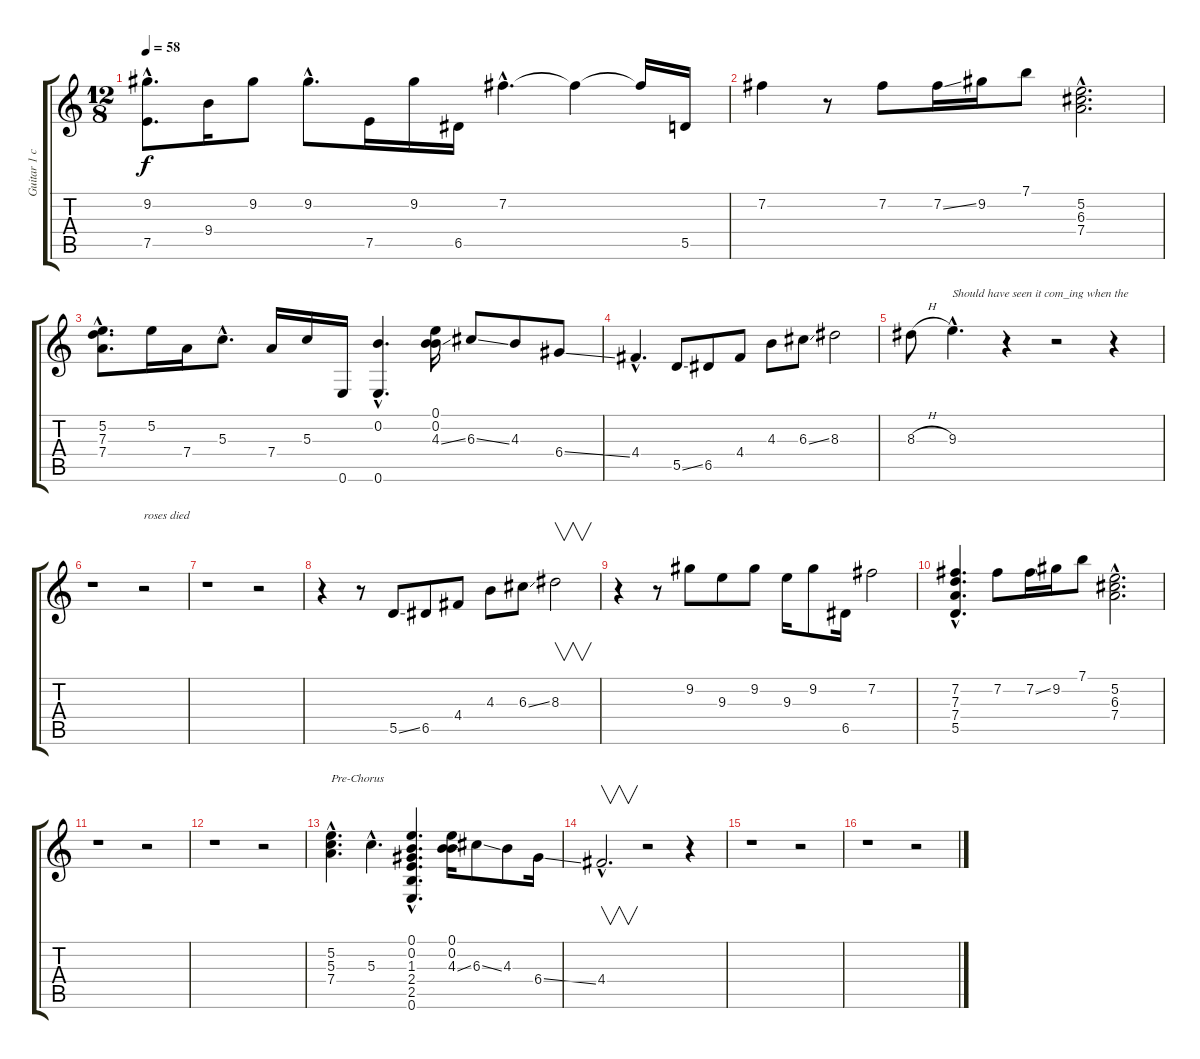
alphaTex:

\track ("Guitar 1 clean" "Guitar 1 c") {instrument electricguitarclean}
\staff {score tabs}
\tuning (E4 B3 G3 D3 A2 E2) {hide}
\ts (12 8)
\tempo 58
\clef g2
\ks c
(9.2{hac} 7.5{hac}).8{d dy f instrument electricguitarclean} 9.4.16 9.2.8 9.2{hac}.8{d} 7.5.16 9.2.16 6.5.16 7.2{hac}.4{d} 7.2{t}.4 7.2{t}.16 5.5.16 |
7.2.4 r.8 7.2.8 7.2{ss}.16 9.2.16 7.1.8 (5.2{hac} 6.3{hac} 7.4{hac}).2{d} |
(5.2{hac} 7.3{hac} 7.4{hac}).8{d} 5.2.16 7.4.16 5.3{hac}.8{d} 7.4.16 5.3.16 0.6.16 (0.2{hac} 0.6{hac}).4{d} (0.1 0.2 4.3{ss}).16 6.3{ss}.8 4.3.8 6.4{ss}.8 |
4.4{hac}.4{d} 5.5{ss}.8 6.5.8 4.4.8 4.3.8 6.3{ss}.8 8.3.2 |
8.3{h}.8 9.3{hac}.4{d txt "Should have seen it com_ing when the  "} r.4 r.2 r.4 |
r.1 r.2{txt "roses died"} |
r.1 r.2 |
r.4 r.8 5.5{ss}.8 6.5.8 4.4.8 4.3.8 6.3{ss}.8 8.3.2{v} |
r.4 r.8 9.2.8 9.3.8 9.2.8 9.3.16 9.2.8 6.5.16 7.2.2 |
(7.2{hac} 7.3{hac} 7.4{hac} 5.5{hac}).4{d} 7.2.8 7.2{ss}.16 9.2.16 7.1.8 (5.2{hac} 6.3{hac} 7.4{hac}).2{d} |
r.1 r.2 |
r.1 r.2 |
(5.2{hac} 5.3{hac} 7.4{hac}).4{d txt "Pre-Chorus"} 5.3{hac}.4{d} (0.1{hac} 0.2{hac} 1.3{hac} 2.4{hac} 2.5{hac} 0.6{hac}).4{d} (0.1 0.2 4.3{ss}).16 6.3{ss}.8 4.3.8 6.4{ss}.16 |
4.4{hac}.2{v d} r.2 r.4 |
r.1 r.2 |
r.1 r.2
